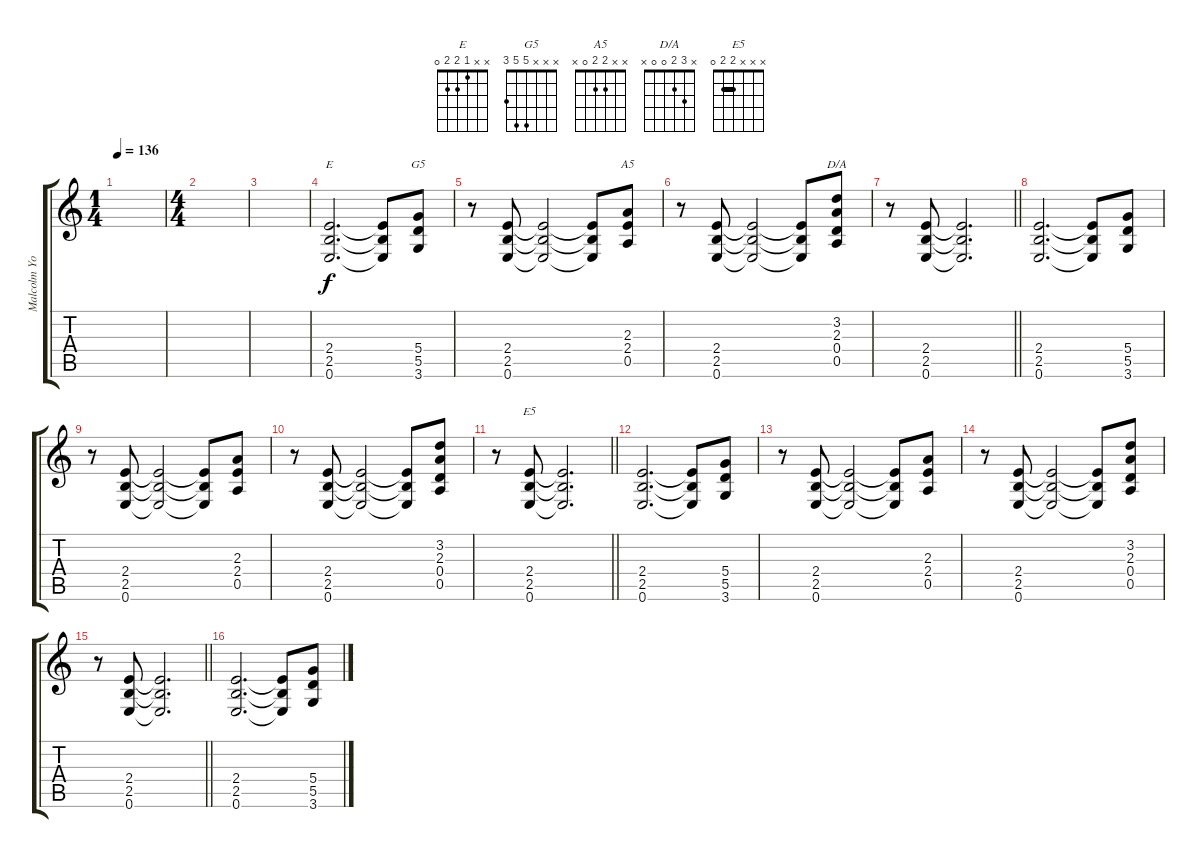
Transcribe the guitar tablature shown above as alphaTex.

\track ("Malcolm Young" "Malcolm Yo") {instrument overdrivenguitar}
\staff {score tabs}
\tuning (E4 B3 G3 D3 A2 E2) {hide}
\chord ("E" x x 1 2 2 0)
\chord ("G5" x x x 5 5 3)
\chord ("A5" x x 2 2 0 x)
\chord ("D/A" x 3 2 0 0 x)
\chord ("E5" x x x 2 2 0) {barre 2}
\ts (1 4)
\tempo 136
\clef g2
\ks c
|
\ts (4 4)
|
|
(2.4 2.5 0.6).2{d ch "E"} (2.4{t} 2.5{t} 0.6{t}).8 (5.4 5.5 3.6).8{ch "G5"} |
r.8 (2.4 2.5 0.6).8 (2.4{t} 2.5{t} 0.6{t}).2 (2.4{t} 2.5{t} 0.6{t}).8 (2.3 2.4 0.5).8{ch "A5"} |
r.8 (2.4 2.5 0.6).8 (2.4{t} 2.5{t} 0.6{t}).2 (2.4{t} 2.5{t} 0.6{t}).8 (3.2 2.3 0.4 0.5).8{ch "D/A"} |
\barLineRight lightlight
r.8 (2.4 2.5 0.6).8 (2.4{t} 2.5{t} 0.6{t}).2{d} |
(2.4 2.5 0.6).2{d} (2.4{t} 2.5{t} 0.6{t}).8 (5.4 5.5 3.6).8 |
r.8 (2.4 2.5 0.6).8 (2.4{t} 2.5{t} 0.6{t}).2 (2.4{t} 2.5{t} 0.6{t}).8 (2.3 2.4 0.5).8 |
r.8 (2.4 2.5 0.6).8 (2.4{t} 2.5{t} 0.6{t}).2 (2.4{t} 2.5{t} 0.6{t}).8 (3.2 2.3 0.4 0.5).8 |
\barLineRight lightlight
r.8 (2.4 2.5 0.6).8{ch "E5"} (2.4{t} 2.5{t} 0.6{t}).2{d} |
(2.4 2.5 0.6).2{d} (2.4{t} 2.5{t} 0.6{t}).8 (5.4 5.5 3.6).8 |
r.8 (2.4 2.5 0.6).8 (2.4{t} 2.5{t} 0.6{t}).2 (2.4{t} 2.5{t} 0.6{t}).8 (2.3 2.4 0.5).8 |
r.8 (2.4 2.5 0.6).8 (2.4{t} 2.5{t} 0.6{t}).2 (2.4{t} 2.5{t} 0.6{t}).8 (3.2 2.3 0.4 0.5).8 |
\barLineRight lightlight
r.8 (2.4 2.5 0.6).8 (2.4{t} 2.5{t} 0.6{t}).2{d} |
(2.4 2.5 0.6).2{d} (2.4{t} 2.5{t} 0.6{t}).8 (5.4 5.5 3.6).8
